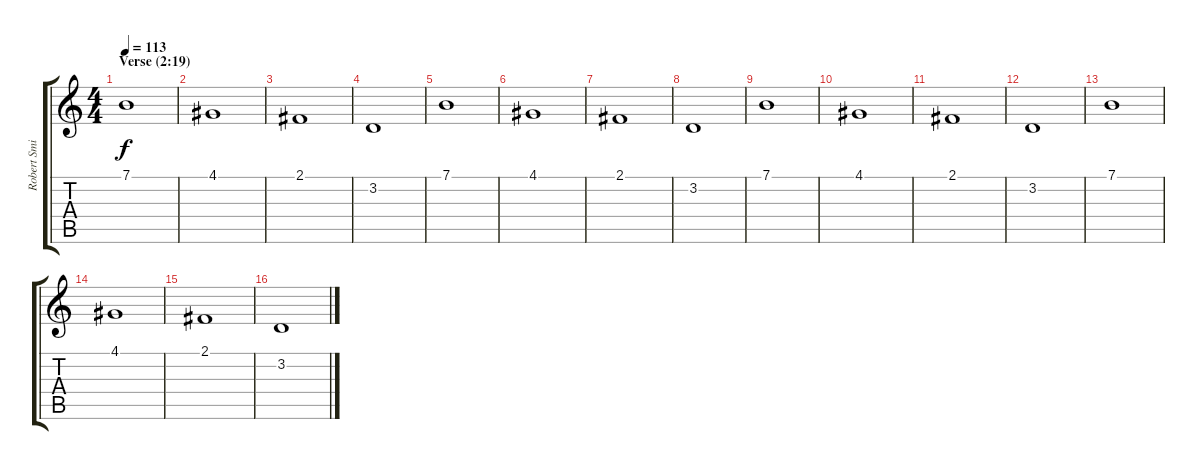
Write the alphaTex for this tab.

\track ("Robert Smith (keyboard 3)" "Robert Smi") {instrument percussiveorgan}
\staff {score tabs}
\tuning (E4 B3 G3 D3 A2 E2) {hide}
\ts (4 4)
\section ("" "Verse (2:19)")
\tempo 113
\clef g2
\ks c
7.1.1{dy f} |
4.1.1 |
2.1.1 |
3.2.1 |
7.1.1 |
4.1.1 |
2.1.1 |
3.2.1 |
7.1.1 |
4.1.1 |
2.1.1 |
3.2.1 |
7.1.1 |
4.1.1 |
2.1.1 |
3.2.1
